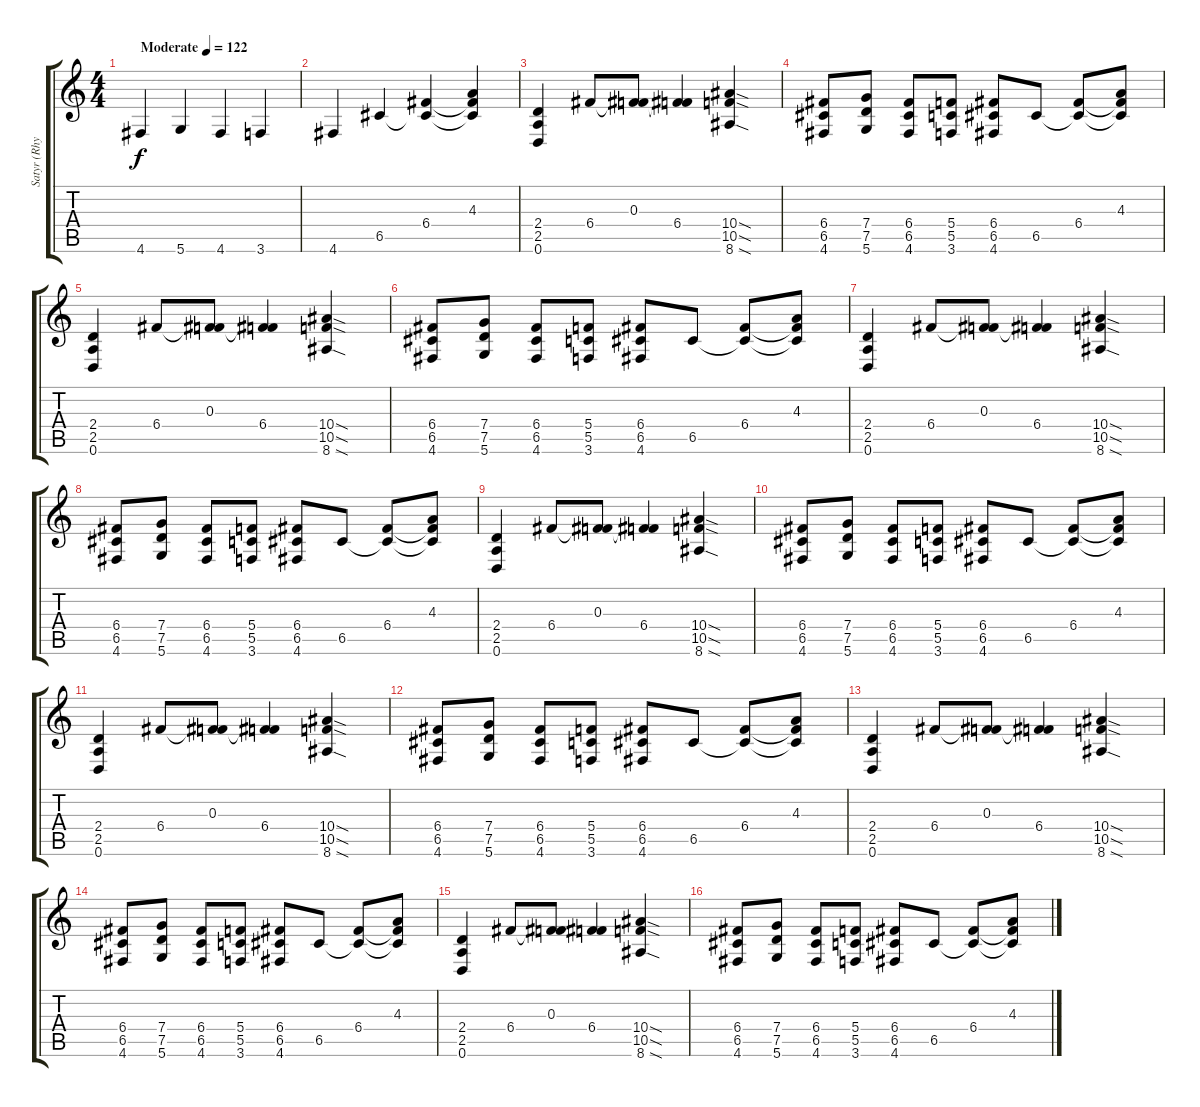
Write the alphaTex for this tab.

\track ("Satyr (Rhythm Guitar)" "Satyr (Rhy") {instrument distortionguitar}
\staff {score tabs}
\tuning (D4 A3 F3 C3 G2 D2) {hide}
\ts (4 4)
\tempo (122 "Moderate")
\clef g2
\ks c
4.6.4{dy f volume 1 instrument distortionguitar} 5.6.4{volume 13} 4.6.4 3.6.4 |
4.6.4 6.5.4 (6.4 6.5{t}).4 (4.3 6.4{t} 6.5{t}).4 |
(2.4 2.5 0.6).4{volume 13} 6.4.8 (0.3 6.4{t}).8 (0.3{t} 6.4).4 (10.4{sod} 10.5{sod} 8.6{sod}).4 |
(6.4 6.5 4.6).8 (7.4 7.5 5.6).8 (6.4 6.5 4.6).8 (5.4 5.5 3.6).8 (6.4 6.5 4.6).8 6.5.8 (6.4 6.5{t}).8 (4.3 6.4{t} 6.5{t}).8 |
(2.4 2.5 0.6).4 6.4.8 (0.3 6.4{t}).8 (0.3{t} 6.4).4 (10.4{sod} 10.5{sod} 8.6{sod}).4 |
(6.4 6.5 4.6).8 (7.4 7.5 5.6).8 (6.4 6.5 4.6).8 (5.4 5.5 3.6).8 (6.4 6.5 4.6).8 6.5.8 (6.4 6.5{t}).8 (4.3 6.4{t} 6.5{t}).8 |
(2.4 2.5 0.6).4 6.4.8 (0.3 6.4{t}).8 (0.3{t} 6.4).4 (10.4{sod} 10.5{sod} 8.6{sod}).4 |
(6.4 6.5 4.6).8 (7.4 7.5 5.6).8 (6.4 6.5 4.6).8 (5.4 5.5 3.6).8 (6.4 6.5 4.6).8 6.5.8 (6.4 6.5{t}).8 (4.3 6.4{t} 6.5{t}).8 |
(2.4 2.5 0.6).4 6.4.8 (0.3 6.4{t}).8 (0.3{t} 6.4).4 (10.4{sod} 10.5{sod} 8.6{sod}).4 |
(6.4 6.5 4.6).8 (7.4 7.5 5.6).8 (6.4 6.5 4.6).8 (5.4 5.5 3.6).8 (6.4 6.5 4.6).8 6.5.8 (6.4 6.5{t}).8 (4.3 6.4{t} 6.5{t}).8 |
(2.4 2.5 0.6).4 6.4.8 (0.3 6.4{t}).8 (0.3{t} 6.4).4 (10.4{sod} 10.5{sod} 8.6{sod}).4 |
(6.4 6.5 4.6).8 (7.4 7.5 5.6).8 (6.4 6.5 4.6).8 (5.4 5.5 3.6).8 (6.4 6.5 4.6).8 6.5.8 (6.4 6.5{t}).8 (4.3 6.4{t} 6.5{t}).8 |
(2.4 2.5 0.6).4 6.4.8 (0.3 6.4{t}).8 (0.3{t} 6.4).4 (10.4{sod} 10.5{sod} 8.6{sod}).4 |
(6.4 6.5 4.6).8 (7.4 7.5 5.6).8 (6.4 6.5 4.6).8 (5.4 5.5 3.6).8 (6.4 6.5 4.6).8 6.5.8 (6.4 6.5{t}).8 (4.3 6.4{t} 6.5{t}).8 |
(2.4 2.5 0.6).4 6.4.8 (0.3 6.4{t}).8 (0.3{t} 6.4).4 (10.4{sod} 10.5{sod} 8.6{sod}).4 |
(6.4 6.5 4.6).8 (7.4 7.5 5.6).8 (6.4 6.5 4.6).8 (5.4 5.5 3.6).8 (6.4 6.5 4.6).8 6.5.8 (6.4 6.5{t}).8 (4.3 6.4{t} 6.5{t}).8
